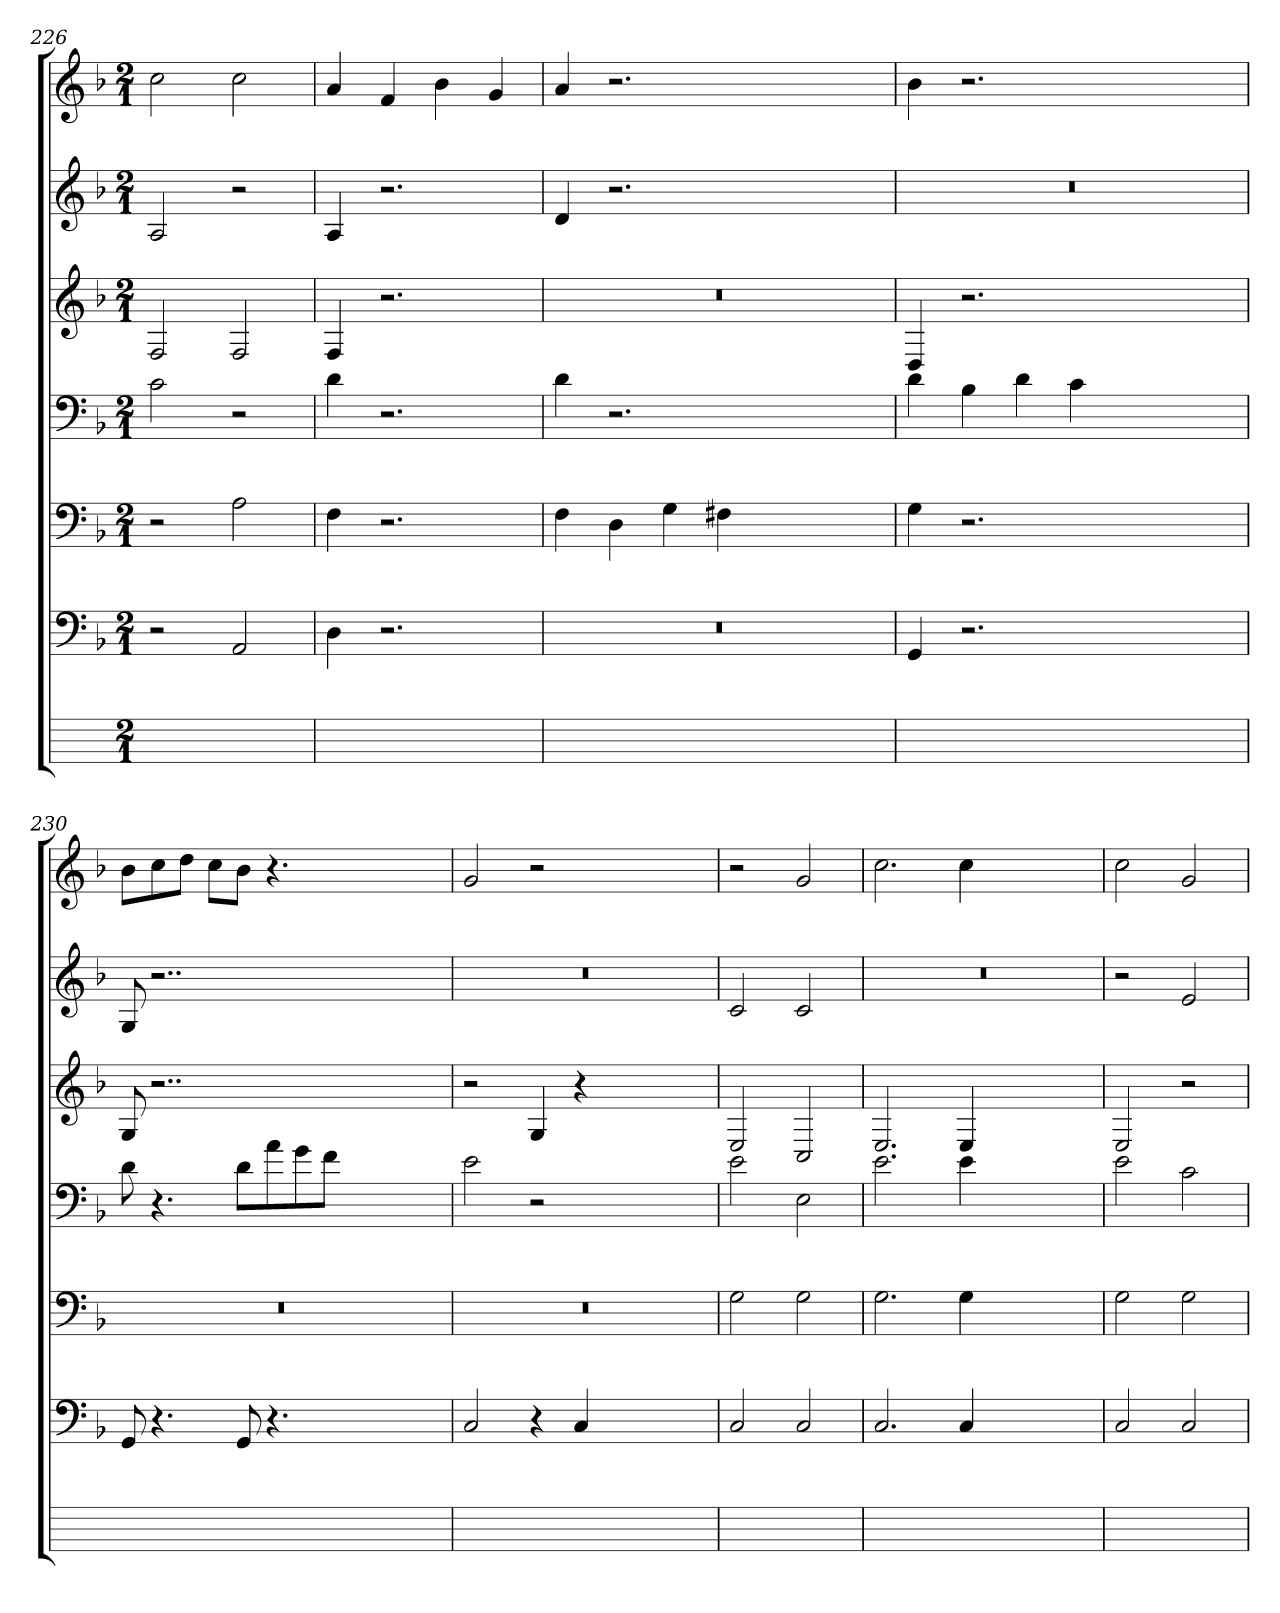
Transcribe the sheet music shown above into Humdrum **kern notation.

**kern	**kern	**kern	**kern	**kern	**kern	**kern
*part7	*part6	*part5	*part4	*part3	*part2	*part1
*staff7	*staff6	*staff5	*staff4	*staff3	*staff2	*staff1
*	*clefF4	*clefF4	*clefF4	*clefG2	*clefG2	*clefG2
*	*k[b-]	*k[b-]	*k[b-]	*k[b-]	*k[b-]	*k[b-]
*	*F:	*F:	*F:	*F:	*F:	*F:
*M2/1	*M2/1	*M2/1	*M2/1	*M2/1	*M2/1	*M2/1
=226	=226	=226	=226	=226	=226	=226
1ryy	2r	2r	2ci	2F	2A	2cci
.	2AAi	2Ai	2r	2Fi	2r	2cc
=227	=227	=227	=227	=227	=227	=227
1ryy	4D	4F	4d	4F	4A	4a
.	2.r	2.r	2.r	2.r	2.r	4fj
.	.	.	.	.	.	4b-j
.	.	.	.	.	.	4gj
=228	=228	=228	=228	=228	=228	=228
0ryy	0r	4Fi	4d	0r	4d	4a
.	.	4Dj	2.r	.	2.r	2.r
.	.	4Gj	.	.	.	.
.	.	4F#Xj	.	.	.	.
.	.	1ryy	1ryy	.	1ryy	1ryy
=229	=229	=229	=229	=229	=229	=229
0ryy	4GG	4G	4d	4D	0r	4b-
.	2.r	2.r	4B-j	2.r	.	2.r
.	.	.	4dj	.	.	.
.	.	.	4cZ	.	.	.
.	1ryy	1ryy	1ryy	1ryy	.	1ryy
=230	=230	=230	=230	=230	=230	=230
0ryy	8GG	0r	8d	8G	8G	8b-L
.	4.r	.	4.r	2..r	2..r	8ccj
.	.	.	.	.	.	8ddjJ
.	.	.	.	.	.	8ccjL
.	8GGi	.	8dL	.	.	8b-iJ
.	4.r	.	8aj	.	.	4.r
.	.	.	8gj	.	.	.
.	.	.	8fjJ	.	.	.
.	1ryy	.	1ryy	1ryy	1ryy	1ryy
=231	=231	=231	=231	=231	=231	=231
0ryy	2C	0r	2e	2r	0r	2g
.	4r	.	2r	4G	.	2r
.	4C	.	.	4r	.	.
.	1ryy	.	1ryy	1ryy	.	1ryy
=232	=232	=232	=232	=232	=232	=232
1ryy	2C	2Gi	2ei	2E	2c	2r
.	2C	2Gi	2EZ	2C	2ci	2g
=233	=233	=233	=233	=233	=233	=233
0ryy	2.C	2.Gi	2.ei	2.E	0r	2.cc
.	4Ci	4Gi	4eZ	4Ei	.	4cc
.	1ryy	1ryy	1ryy	1ryy	.	1ryy
=234	=234	=234	=234	=234	=234	=234
1ryy	2C	2Gi	2eZ	2E	2r	2cc
.	2Ci	2Gi	2ci	2r	2eZ	2g
=	=	=	=	=	=	=
*-	*-	*-	*-	*-	*-	*-
